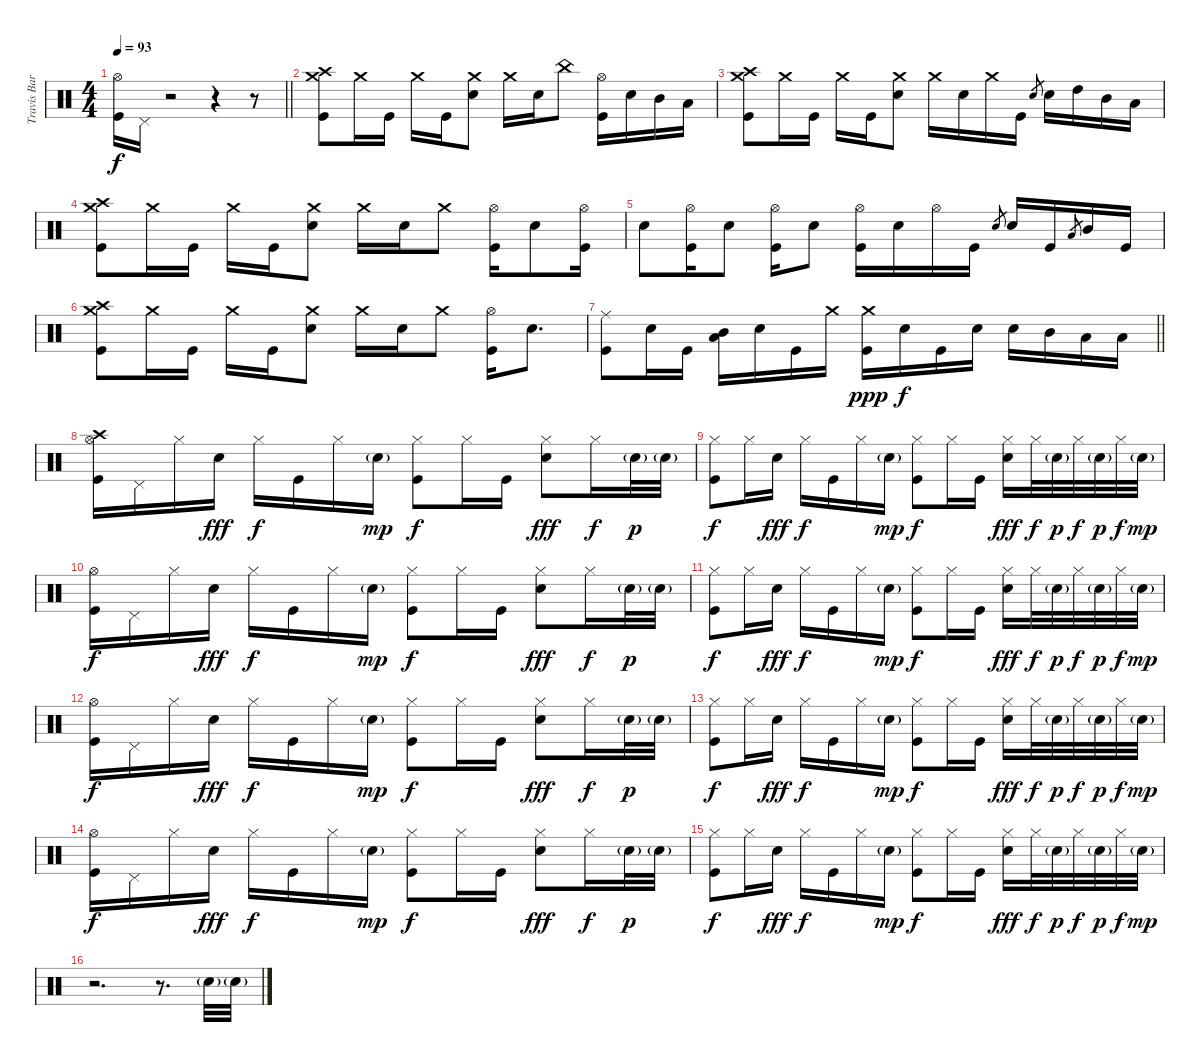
\track ("Travis Barker" "Travis Bar") {instrument percussion}
\staff {score}
\articulation defaults
\ts (4 4)
\tempo 93
\clef neutral
\barLineRight lightlight
\ks c
("Hi-Hat (open)" "Kick (hit)").16{dy f} "Pedal Hi-Hat (hit)".16 r.2 r.4 r.8 |
("Crash high (hit)" "Crash medium (hit)" "Kick (hit)").8 "Crash medium (hit)".16 "Kick (hit)".16 "Crash medium (hit)".16 "Kick (hit)".16 ("Crash medium (hit)" "Electric Snare (hit)").8 "Crash medium (hit)".16 "Electric Snare (hit)".16 "China (hit)".8 ("Hi-Hat (open)" "Kick (hit)").16 "Electric Snare (hit)".16 "Mid Tom (hit)".16 "Low Tom (hit)".16 |
("Crash high (hit)" "Crash medium (hit)" "Kick (hit)").8 "Crash medium (hit)".16 "Kick (hit)".16 "Crash medium (hit)".16 "Kick (hit)".16 ("Crash medium (hit)" "Electric Snare (hit)").8 "Crash medium (hit)".16 "Electric Snare (hit)".16 "Crash medium (hit)".16 "Kick (hit)".16 "Electric Snare (hit)".8{gr} "Electric Snare (hit)".16 "High Tom (hit)".16 "Mid Tom (hit)".16 "Low Tom (hit)".16 |
("Crash high (hit)" "Crash medium (hit)" "Kick (hit)").8 "Crash medium (hit)".16 "Kick (hit)".16 "Crash medium (hit)".16 "Kick (hit)".16 ("Crash medium (hit)" "Electric Snare (hit)").8 "Crash medium (hit)".16 "Electric Snare (hit)".16 "Crash medium (hit)".8 ("Hi-Hat (open)" "Kick (hit)").16 "Electric Snare (hit)".8 ("Hi-Hat (open)" "Kick (hit)").16 |
"Electric Snare (hit)".8 ("Hi-Hat (open)" "Kick (hit)").16 "Electric Snare (hit)".8 ("Hi-Hat (open)" "Kick (hit)").16 "Electric Snare (hit)".8 ("Hi-Hat (open)" "Kick (hit)").16 "Electric Snare (hit)".16 "Hi-Hat (open)".16 "Kick (hit)".16 "Electric Snare (hit)".8{gr} "Electric Snare (hit)".16 "Kick (hit)".16 "Low Tom (hit)".8{gr} "Mid Tom (hit)".16 "Kick (hit)".16 |
("Crash high (hit)" "Crash medium (hit)" "Kick (hit)").8 "Crash medium (hit)".16 "Kick (hit)".16 "Crash medium (hit)".16 "Kick (hit)".16 ("Crash medium (hit)" "Electric Snare (hit)").8 "Crash medium (hit)".16 "Electric Snare (hit)".16 "Crash medium (hit)".8 ("Hi-Hat (open)" "Kick (hit)").16 "Electric Snare (hit)".8{d} |
\barLineRight lightlight
("Ride (middle)" "Kick (hit)").8 "Electric Snare (hit)".16 "Kick (hit)".16 ("Mid Tom (hit)" "Low Tom (hit)").16 "Electric Snare (hit)".16 "Kick (hit)".16 "Crash medium (hit)".16 ("Crash medium (hit)" "Kick (hit)").16{dy ppp} "Electric Snare (hit)".16{dy f} "Kick (hit)".16 "Electric Snare (hit)".16 "Electric Snare (hit)".16 "Mid Tom (hit)".16 "Low Tom (hit)".16 "Low Tom (hit)".16 |
("Hi-Hat (open)" "Crash high (hit)" "Kick (hit)").16 "Pedal Hi-Hat (hit)".16 "Hi-Hat (closed)".16 "Electric Snare (hit)".16{dy fff} "Hi-Hat (closed)".16{dy f} "Kick (hit)".16 "Hi-Hat (closed)".16 "Electric Snare (hit)"{g}.16{dy mp} ("Hi-Hat (closed)" "Kick (hit)").8{dy f} "Hi-Hat (closed)".16 "Kick (hit)".16 ("Hi-Hat (closed)" "Electric Snare (hit)").8{dy fff} "Hi-Hat (closed)".16{dy f} "Electric Snare (hit)"{g}.32{dy p} "Electric Snare (hit)"{g}.32 |
("Hi-Hat (closed)" "Kick (hit)").8{dy f} "Hi-Hat (closed)".16 "Electric Snare (hit)".16{dy fff} "Hi-Hat (closed)".16{dy f} "Kick (hit)".16 "Hi-Hat (closed)".16 "Electric Snare (hit)"{g}.16{dy mp} ("Hi-Hat (closed)" "Kick (hit)").8{dy f} "Hi-Hat (closed)".16 "Kick (hit)".16 ("Hi-Hat (closed)" "Electric Snare (hit)").16{dy fff} "Hi-Hat (closed)".32{dy f} "Electric Snare (hit)"{g}.32{dy p} "Hi-Hat (closed)".32{dy f} "Electric Snare (hit)"{g}.32{dy p} "Hi-Hat (closed)".32{dy f} "Electric Snare (hit)"{g}.32{dy mp} |
("Hi-Hat (open)" "Kick (hit)").16{dy f} "Pedal Hi-Hat (hit)".16 "Hi-Hat (closed)".16 "Electric Snare (hit)".16{dy fff} "Hi-Hat (closed)".16{dy f} "Kick (hit)".16 "Hi-Hat (closed)".16 "Electric Snare (hit)"{g}.16{dy mp} ("Hi-Hat (closed)" "Kick (hit)").8{dy f} "Hi-Hat (closed)".16 "Kick (hit)".16 ("Hi-Hat (closed)" "Electric Snare (hit)").8{dy fff} "Hi-Hat (closed)".16{dy f} "Electric Snare (hit)"{g}.32{dy p} "Electric Snare (hit)"{g}.32 |
("Hi-Hat (closed)" "Kick (hit)").8{dy f} "Hi-Hat (closed)".16 "Electric Snare (hit)".16{dy fff} "Hi-Hat (closed)".16{dy f} "Kick (hit)".16 "Hi-Hat (closed)".16 "Electric Snare (hit)"{g}.16{dy mp} ("Hi-Hat (closed)" "Kick (hit)").8{dy f} "Hi-Hat (closed)".16 "Kick (hit)".16 ("Hi-Hat (closed)" "Electric Snare (hit)").16{dy fff} "Hi-Hat (closed)".32{dy f} "Electric Snare (hit)"{g}.32{dy p} "Hi-Hat (closed)".32{dy f} "Electric Snare (hit)"{g}.32{dy p} "Hi-Hat (closed)".32{dy f} "Electric Snare (hit)"{g}.32{dy mp} |
("Hi-Hat (open)" "Kick (hit)").16{dy f} "Pedal Hi-Hat (hit)".16 "Hi-Hat (closed)".16 "Electric Snare (hit)".16{dy fff} "Hi-Hat (closed)".16{dy f} "Kick (hit)".16 "Hi-Hat (closed)".16 "Electric Snare (hit)"{g}.16{dy mp} ("Hi-Hat (closed)" "Kick (hit)").8{dy f} "Hi-Hat (closed)".16 "Kick (hit)".16 ("Hi-Hat (closed)" "Electric Snare (hit)").8{dy fff} "Hi-Hat (closed)".16{dy f} "Electric Snare (hit)"{g}.32{dy p} "Electric Snare (hit)"{g}.32 |
("Hi-Hat (closed)" "Kick (hit)").8{dy f} "Hi-Hat (closed)".16 "Electric Snare (hit)".16{dy fff} "Hi-Hat (closed)".16{dy f} "Kick (hit)".16 "Hi-Hat (closed)".16 "Electric Snare (hit)"{g}.16{dy mp} ("Hi-Hat (closed)" "Kick (hit)").8{dy f} "Hi-Hat (closed)".16 "Kick (hit)".16 ("Hi-Hat (closed)" "Electric Snare (hit)").16{dy fff} "Hi-Hat (closed)".32{dy f} "Electric Snare (hit)"{g}.32{dy p} "Hi-Hat (closed)".32{dy f} "Electric Snare (hit)"{g}.32{dy p} "Hi-Hat (closed)".32{dy f} "Electric Snare (hit)"{g}.32{dy mp} |
("Hi-Hat (open)" "Kick (hit)").16{dy f} "Pedal Hi-Hat (hit)".16 "Hi-Hat (closed)".16 "Electric Snare (hit)".16{dy fff} "Hi-Hat (closed)".16{dy f} "Kick (hit)".16 "Hi-Hat (closed)".16 "Electric Snare (hit)"{g}.16{dy mp} ("Hi-Hat (closed)" "Kick (hit)").8{dy f} "Hi-Hat (closed)".16 "Kick (hit)".16 ("Hi-Hat (closed)" "Electric Snare (hit)").8{dy fff} "Hi-Hat (closed)".16{dy f} "Electric Snare (hit)"{g}.32{dy p} "Electric Snare (hit)"{g}.32 |
("Hi-Hat (closed)" "Kick (hit)").8{dy f} "Hi-Hat (closed)".16 "Electric Snare (hit)".16{dy fff} "Hi-Hat (closed)".16{dy f} "Kick (hit)".16 "Hi-Hat (closed)".16 "Electric Snare (hit)"{g}.16{dy mp} ("Hi-Hat (closed)" "Kick (hit)").8{dy f} "Hi-Hat (closed)".16 "Kick (hit)".16 ("Hi-Hat (closed)" "Electric Snare (hit)").16{dy fff} "Hi-Hat (closed)".32{dy f} "Electric Snare (hit)"{g}.32{dy p} "Hi-Hat (closed)".32{dy f} "Electric Snare (hit)"{g}.32{dy p} "Hi-Hat (closed)".32{dy f} "Electric Snare (hit)"{g}.32{dy mp} |
r.2{d} r.8{d} "Electric Snare (hit)"{g}.32 "Electric Snare (hit)"{g}.32
